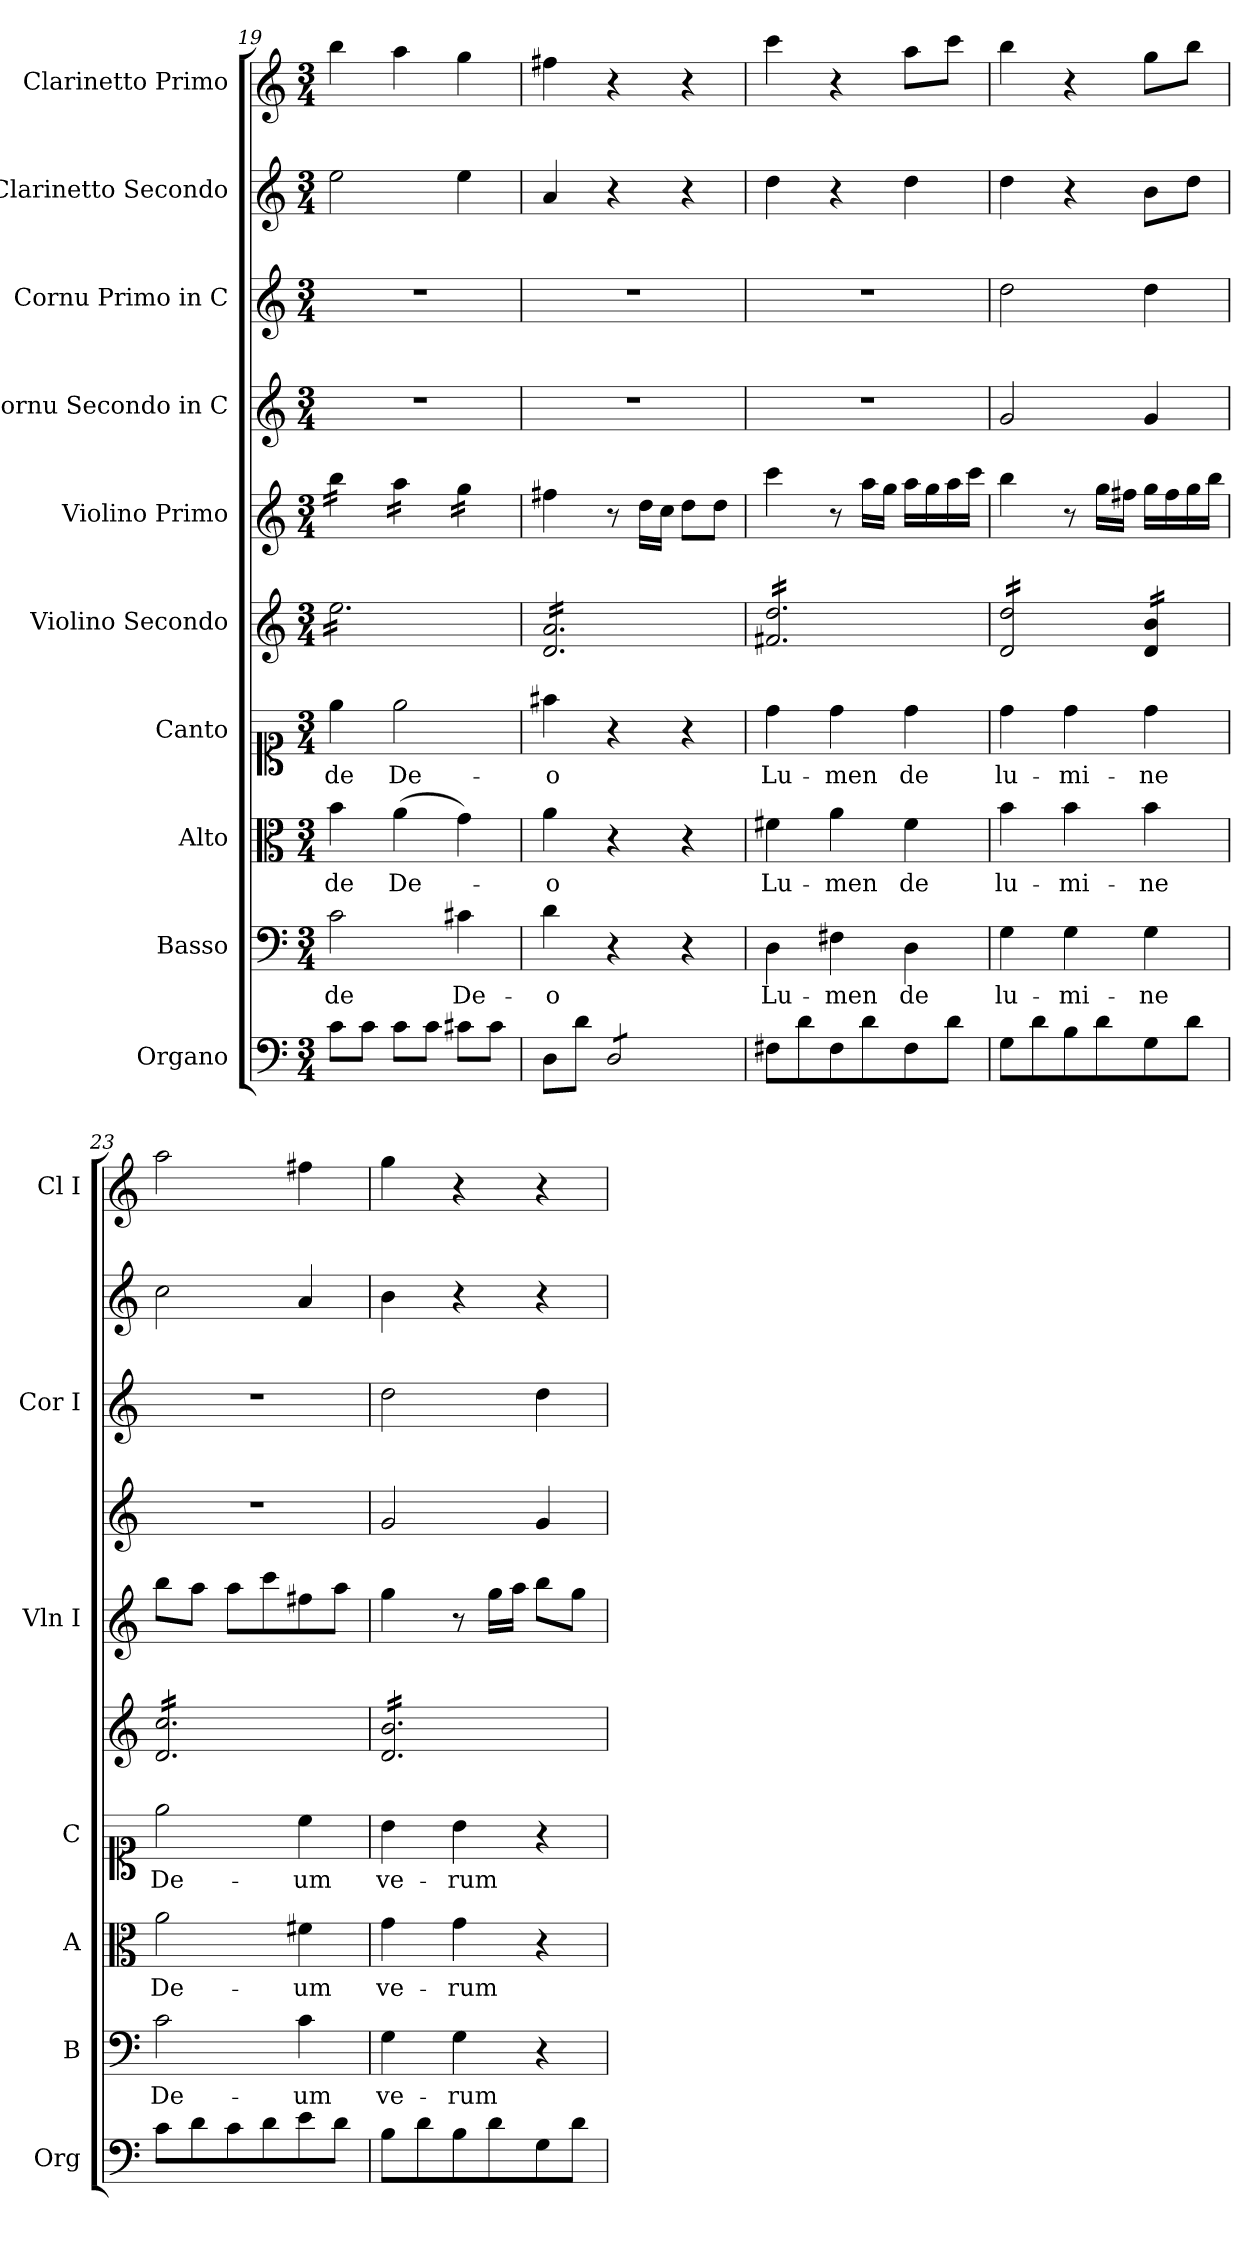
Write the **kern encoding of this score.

**kern	**kern	**text	**kern	**text	**kern	**text	**kern	**kern	**kern	**kern	**kern	**kern
*part10	*part9	*part9	*part8	*part8	*part7	*part7	*part6	*part5	*part4	*part3	*part2	*part1
*staff10	*staff9	*staff9	*staff8	*staff8	*staff7	*staff7	*staff6	*staff5	*staff4	*staff3	*staff2	*staff1
*I"Organo	*I"Basso	*	*I"Alto	*	*I"Canto	*	*I"Violino Secondo	*I"Violino Primo	*I"Cornu Secondo in C	*I"Cornu Primo in C	*I"Clarinetto Secondo	*I"Clarinetto Primo
*I'Org	*I'B	*	*I'A	*	*I'C	*	*	*I'Vln I	*	*I'Cor I	*	*I'Cl I
*clefF4	*clefF4	*	*clefC3	*	*clefC1	*	*clefG2	*clefG2	*clefG2	*clefG2	*clefG2	*clefG2
*k[]	*k[]	*	*k[]	*	*k[]	*	*k[]	*k[]	*k[]	*k[]	*k[]	*k[]
*C:	*C:	*	*C:	*	*C:	*	*C:	*C:	*C:	*C:	*C:	*C:
*M3/4	*M3/4	*	*M3/4	*	*M3/4	*	*M3/4	*M3/4	*M3/4	*M3/4	*M3/4	*M3/4
=19	=19	=19	=19	=19	=19	=19	=19	=19	=19	=19	=19	=19
*	*	*	*	*	*	*	*tremolo	*	*	*	*	*
*	*	*	*	*	*	*	*	*tremolo	*	*	*	*
8cL	2c	de	4b	de	4ee	de	16eeLL	16bbLL	2.r	2.r	2ee	4bb
.	.	.	.	.	.	.	16ee	16bb	.	.	.	.
8cJ	.	.	.	.	.	.	16ee	16bb	.	.	.	.
.	.	.	.	.	.	.	16ee	16bbJJ	.	.	.	.
8cL	.	.	(>4a	De-	2ee	De-	16ee	16aaLL	.	.	.	4aa
.	.	.	.	.	.	.	16ee	16aa	.	.	.	.
8cJ	.	.	.	.	.	.	16ee	16aa	.	.	.	.
.	.	.	.	.	.	.	16ee	16aaJJ	.	.	.	.
8c#XL	4c#X	De-	4g)	.	.	.	16ee	16ggLL	.	.	4ee	4gg
.	.	.	.	.	.	.	16ee	16gg	.	.	.	.
8c#J	.	.	.	.	.	.	16ee	16gg	.	.	.	.
.	.	.	.	.	.	.	16eeJJ	16ggJJ	.	.	.	.
*	*	*	*	*	*	*	*	*Xtremolo	*	*	*	*
=20	=20	=20	=20	=20	=20	=20	=20	=20	=20	=20	=20	=20
8DL	4d	-o	4a	-o	4ff#X	-o	16d 16aLL	4ff#X	2.r	2.r	4a	4ff#X
.	.	.	.	.	.	.	16d 16a	.	.	.	.	.
8dJ	.	.	.	.	.	.	16d 16a	.	.	.	.	.
.	.	.	.	.	.	.	16d 16a	.	.	.	.	.
*tremolo	*	*	*	*	*	*	*	*	*	*	*	*
8D/L	4r	.	4r	.	4r	.	16d 16a	8r	.	.	4r	4r
.	.	.	.	.	.	.	16d 16a	.	.	.	.	.
8D/	.	.	.	.	.	.	16d 16a	16ddLL	.	.	.	.
.	.	.	.	.	.	.	16d 16a	16ccJJ	.	.	.	.
8D/	4r	.	4r	.	4r	.	16d 16a	8ddL	.	.	4r	4r
.	.	.	.	.	.	.	16d 16a	.	.	.	.	.
8D/J	.	.	.	.	.	.	16d 16a	8ddJ	.	.	.	.
*Xtremolo	*	*	*	*	*	*	*	*	*	*	*	*
.	.	.	.	.	.	.	16d 16aJJ	.	.	.	.	.
=21	=21	=21	=21	=21	=21	=21	=21	=21	=21	=21	=21	=21
8F#XL	4D	Lu-	4f#X	Lu-	4dd	Lu-	16f#X 16ddLL	4ccc	2.r	2.r	4dd	4ccc
.	.	.	.	.	.	.	16f#X 16dd	.	.	.	.	.
8d	.	.	.	.	.	.	16f#X 16dd	.	.	.	.	.
.	.	.	.	.	.	.	16f#X 16dd	.	.	.	.	.
8F#	4F#X	-men	4a	-men	4dd	-men	16f#X 16dd	8r	.	.	4r	4r
.	.	.	.	.	.	.	16f#X 16dd	.	.	.	.	.
8d	.	.	.	.	.	.	16f#X 16dd	16aaLL	.	.	.	.
.	.	.	.	.	.	.	16f#X 16dd	16ggJJ	.	.	.	.
8F#	4D	de	4f#	de	4dd	de	16f#X 16dd	16aaLL	.	.	4dd	8aaL
.	.	.	.	.	.	.	16f#X 16dd	16gg	.	.	.	.
8dJ	.	.	.	.	.	.	16f#X 16dd	16aa	.	.	.	8cccJ
.	.	.	.	.	.	.	16f#X 16ddJJ	16cccJJ	.	.	.	.
=22	=22	=22	=22	=22	=22	=22	=22	=22	=22	=22	=22	=22
8GL	4G	lu-	4b	lu-	4dd	lu-	16d 16ddLL	4bb	2g	2dd	4dd	4bb
.	.	.	.	.	.	.	16d 16dd	.	.	.	.	.
8d	.	.	.	.	.	.	16d 16dd	.	.	.	.	.
.	.	.	.	.	.	.	16d 16dd	.	.	.	.	.
8B	4G	-mi-	4b	-mi-	4dd	-mi-	16d 16dd	8r	.	.	4r	4r
.	.	.	.	.	.	.	16d 16dd	.	.	.	.	.
8d	.	.	.	.	.	.	16d 16dd	16ggLL	.	.	.	.
.	.	.	.	.	.	.	16d 16ddJJ	16ff#XJJ	.	.	.	.
8G	4G	-ne	4b	-ne	4dd	-ne	16d 16bLL	16ggLL	4g	4dd	8bL	8ggL
.	.	.	.	.	.	.	16d 16b	16ff#	.	.	.	.
8dJ	.	.	.	.	.	.	16d 16b	16gg	.	.	8ddJ	8bbJ
.	.	.	.	.	.	.	16d 16bJJ	16bbJJ	.	.	.	.
=23	=23	=23	=23	=23	=23	=23	=23	=23	=23	=23	=23	=23
8cL	2c	De-	2a	De-	2ee	De-	16d 16ccLL	8bbL	2.r	2.r	2cc	2aa
.	.	.	.	.	.	.	16d 16cc	.	.	.	.	.
8d	.	.	.	.	.	.	16d 16cc	8aaJ	.	.	.	.
.	.	.	.	.	.	.	16d 16cc	.	.	.	.	.
8c	.	.	.	.	.	.	16d 16cc	8aaL	.	.	.	.
.	.	.	.	.	.	.	16d 16cc	.	.	.	.	.
8d	.	.	.	.	.	.	16d 16cc	8ccc	.	.	.	.
.	.	.	.	.	.	.	16d 16cc	.	.	.	.	.
8e	4c	-um	4f#X	-um	4cc	-um	16d 16cc	8ff#X	.	.	4a	4ff#X
.	.	.	.	.	.	.	16d 16cc	.	.	.	.	.
8dJ	.	.	.	.	.	.	16d 16cc	8aaJ	.	.	.	.
.	.	.	.	.	.	.	16d 16ccJJ	.	.	.	.	.
=24	=24	=24	=24	=24	=24	=24	=24	=24	=24	=24	=24	=24
8BL	4G	ve-	4g	ve-	4b	ve-	16d 16bLL	4gg	2g	2dd	4b	4gg
.	.	.	.	.	.	.	16d 16b	.	.	.	.	.
8d	.	.	.	.	.	.	16d 16b	.	.	.	.	.
.	.	.	.	.	.	.	16d 16b	.	.	.	.	.
8B	4G	-rum	4g	-rum	4b	-rum	16d 16b	8r	.	.	4r	4r
.	.	.	.	.	.	.	16d 16b	.	.	.	.	.
8d	.	.	.	.	.	.	16d 16b	16ggLL	.	.	.	.
.	.	.	.	.	.	.	16d 16b	16aaJJ	.	.	.	.
8G	4r	.	4r	.	4r	.	16d 16b	8bbL	4g	4dd	4r	4r
.	.	.	.	.	.	.	16d 16b	.	.	.	.	.
8dJ	.	.	.	.	.	.	16d 16b	8ggJ	.	.	.	.
.	.	.	.	.	.	.	16d 16bJJ	.	.	.	.	.
*	*	*	*	*	*	*	*Xtremolo	*	*	*	*	*
=	=	=	=	=	=	=	=	=	=	=	=	=
*-	*-	*-	*-	*-	*-	*-	*-	*-	*-	*-	*-	*-
